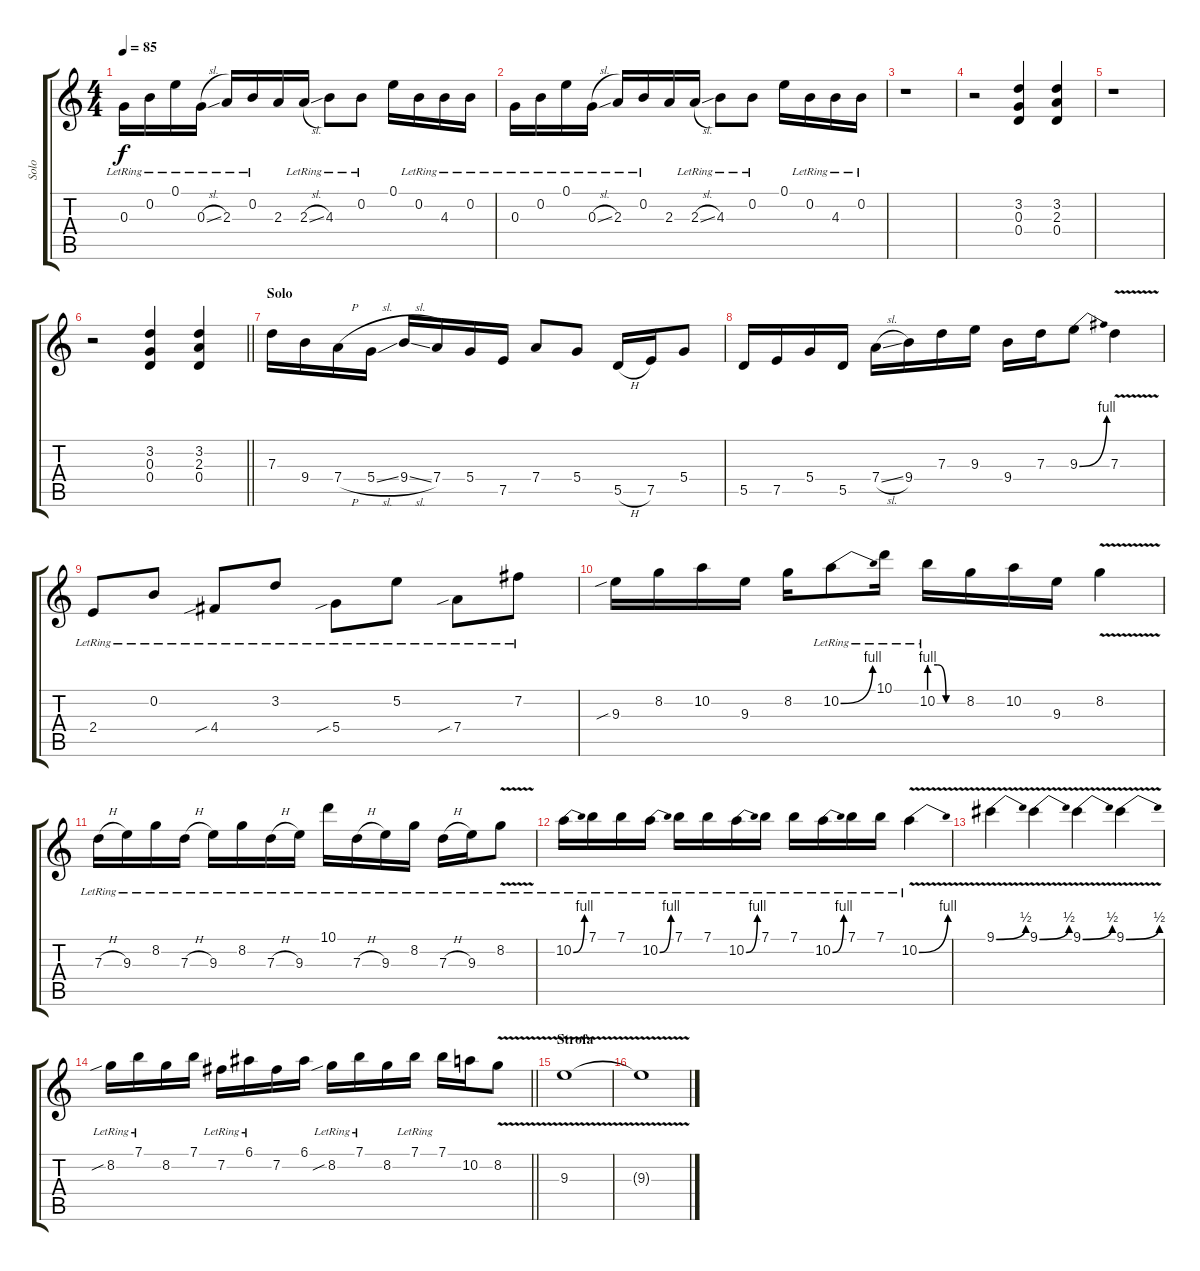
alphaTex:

\track ("Solo" "Solo") {instrument overdrivenguitar}
\staff {score tabs}
\tuning (E4 B3 G3 D3 A2 E2) {hide}
\ts (4 4)
\tempo 85
\clef g2
\ks c
0.3{lr}.16{dy f} 0.2{lr}.16 0.1{lr}.16 0.3{sl lr}.16 2.3{lr}.16 0.2{lr}.16 2.3.16 2.3{sl lr}.16 4.3{lr}.8 0.2{lr}.8 0.1.16 0.2{lr}.16 4.3{lr}.16 0.2{lr}.16 |
0.3{lr}.16 0.2{lr}.16 0.1{lr}.16 0.3{sl lr}.16 2.3{lr}.16 0.2{lr}.16 2.3.16 2.3{sl lr}.16 4.3{lr}.8 0.2{lr}.8 0.1.16 0.2{lr}.16 4.3{lr}.16 0.2{lr}.16 |
r.1{instrument overdrivenguitar} |
r.2 (3.2 0.3 0.4).4 (3.2 2.3 0.4).4 |
r.1 |
\barLineRight lightlight
r.2 (3.2 0.3 0.4).4 (3.2 2.3 0.4).4 |
\section ("" "Solo")
7.3.16 9.4.16 7.4{h}.16 5.4{sl}.16 9.4{sl}.16 7.4.16 5.4.16 7.5.16 7.4.8 5.4.8 5.5{h}.16 7.5.16 5.4.8 |
5.5.16 7.5.16 5.4.16 5.5.16 7.4{sl}.16 9.4.16 7.3.16 9.3.16 9.4.16 7.3.16 9.3{be (bend 0 0 60 4)}.8 7.3{v}.4 |
2.4{lr}.8 0.2{lr}.8 4.4{sib lr}.8 3.2{lr}.8 5.4{sib lr}.8 5.2{lr}.8 7.4{sib lr}.8 7.2{lr}.8 |
9.3{sib}.16 8.2.16 10.2.16 9.3.16 8.2.16 10.2{be (bend 0 0 60 4) lr}.8 10.1{lr}.16 10.2{be (custom 0 4 15 4 30 0 60 0) lr}.16 8.2.16 10.2.16 9.3.16 8.2{v}.4 |
7.3{h lr}.16 9.3{lr}.16 8.2{lr}.16 7.3{h lr}.16 9.3{lr}.16 8.2{lr}.16 7.3{h lr}.16 9.3{lr}.16 10.1{lr}.16 7.3{h lr}.16 9.3{lr}.16 8.2{lr}.16 7.3{h lr}.16 9.3{lr}.16 8.2{v lr}.8 |
10.2{be (bend 0 0 60 4) lr}.16 7.1{lr}.16 7.1{lr}.16 10.2{be (bend 0 0 60 4) lr}.16 7.1{lr}.16 7.1{lr}.16 10.2{be (bend 0 0 60 4) lr}.16 7.1{lr}.16 7.1{lr}.16 10.2{be (bend 0 0 60 4) lr}.16 7.1{lr}.16 7.1{lr}.16 10.2{be (bend 0 0 60 4) v lr}.4 |
9.1{be (bend 0 0 60 2) v}.4 9.1{be (bend 0 0 60 2) v}.4 9.1{be (bend 0 0 60 2) v}.4 9.1{be (bend 0 0 60 2) v}.4 |
\barLineRight lightlight
8.2{sib lr}.16 7.1{lr}.16 8.2.16 7.1.16 7.2{lr}.16 6.1{lr}.16 7.2.16 6.1.16 8.2{sib lr}.16 7.1{lr}.16 8.2.16 7.1{lr}.16 7.1.16 10.2.16 8.2{v}.8 |
\section ("" "Strofa")
9.3{v}.1 |
9.3{t}.1
